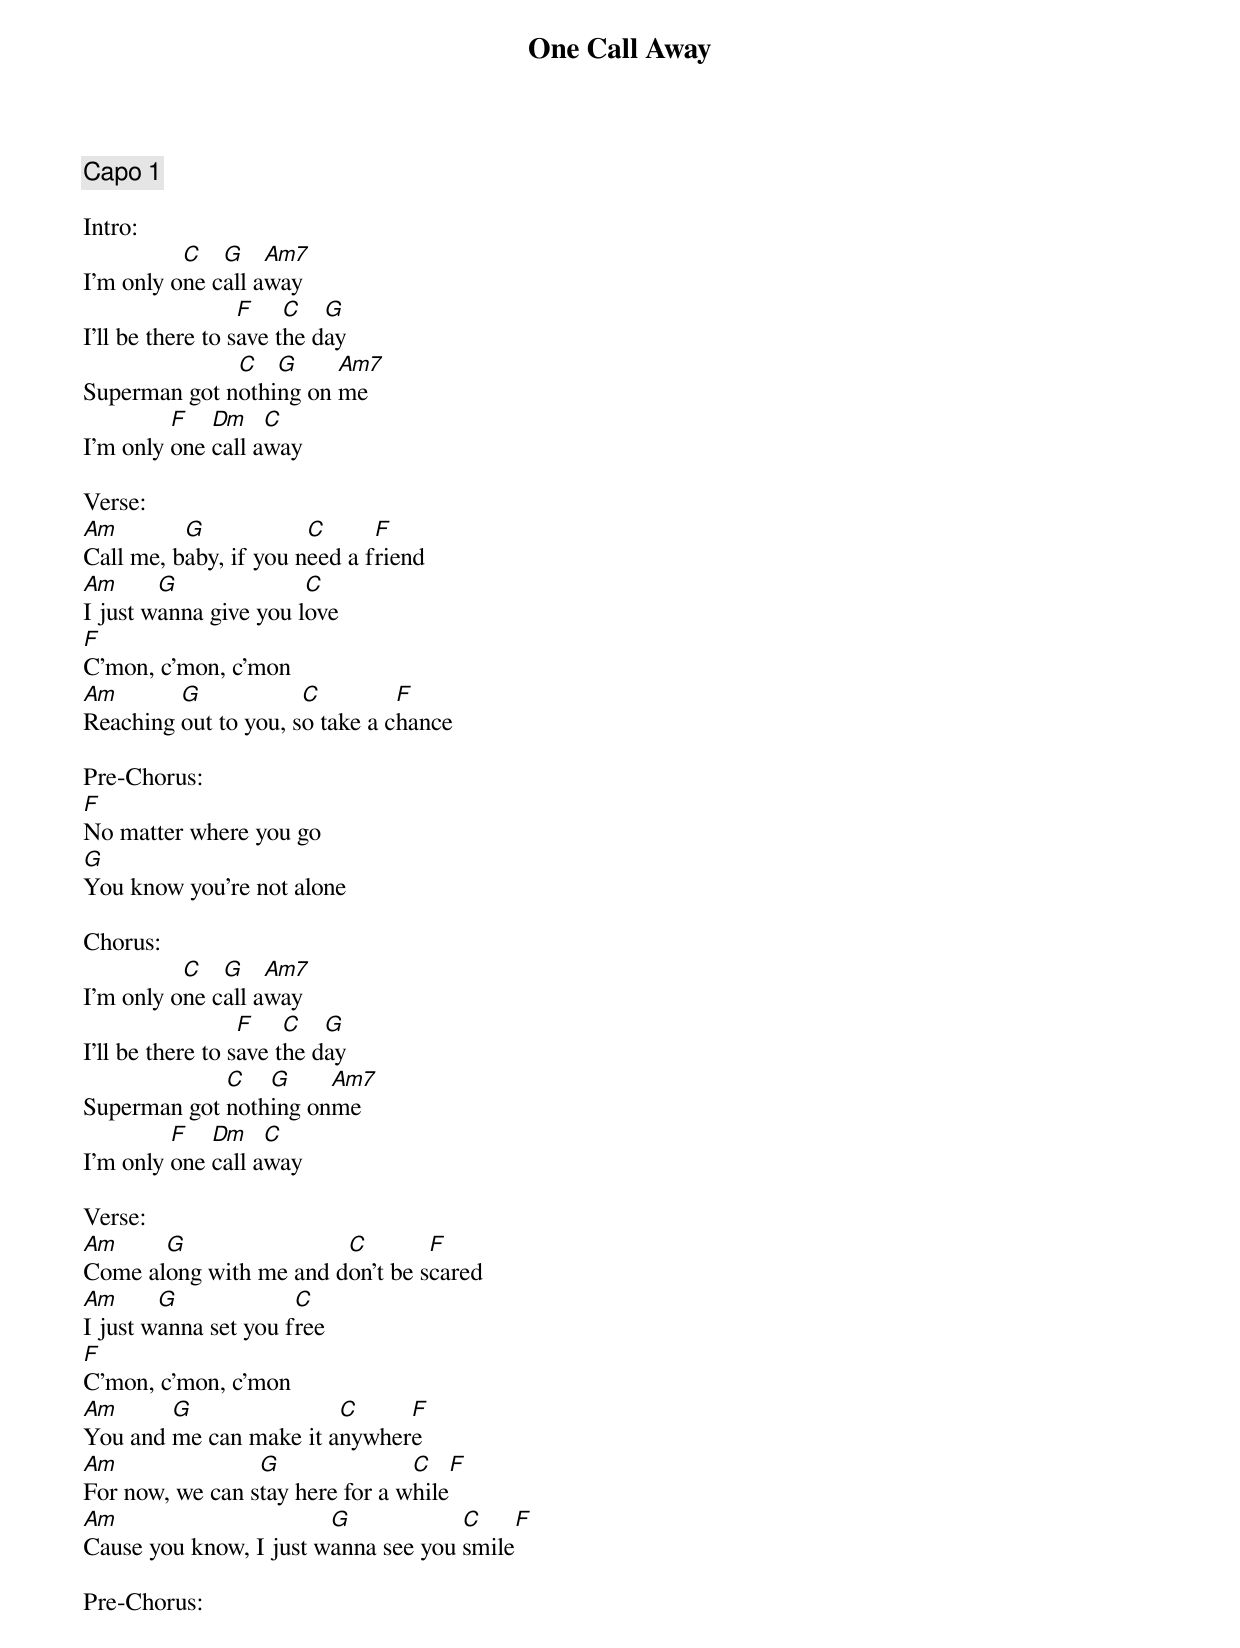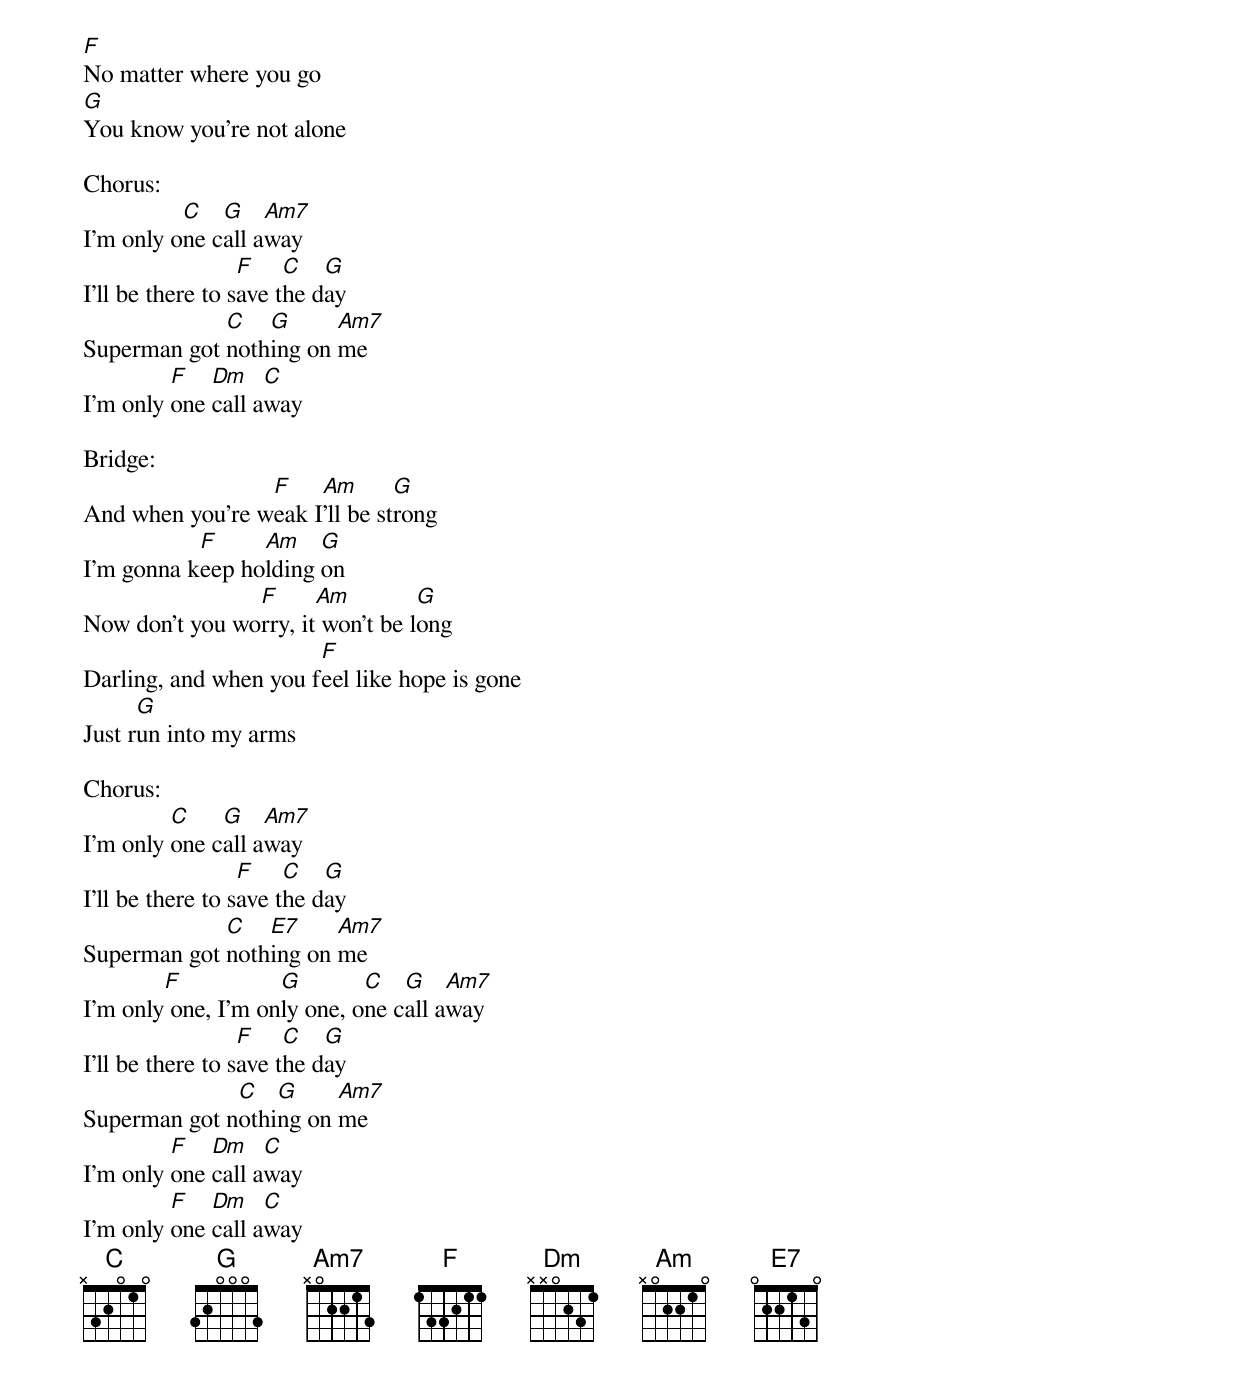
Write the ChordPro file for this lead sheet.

{title:One Call Away}
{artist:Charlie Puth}
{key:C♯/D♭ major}
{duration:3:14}
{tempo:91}
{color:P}

{comment: Capo 1}

Intro:
I'm only o[C]ne c[G]all a[Am7]way
I'll be there to s[F]ave t[C]he d[G]ay
Superman got n[C]othi[G]ng on [Am7]me
I'm only [F]one [Dm]call a[C]way

Verse:
[Am]Call me, b[G]aby, if you n[C]eed a f[F]riend
[Am]I just w[G]anna give you l[C]ove
[F]C'mon, c'mon, c'mon
[Am]Reaching [G]out to you, s[C]o take a c[F]hance

Pre-Chorus:
[F]No matter where you go
[G]You know you're not alone

Chorus:
I'm only o[C]ne c[G]all a[Am7]way
I'll be there to s[F]ave t[C]he d[G]ay
Superman got [C]noth[G]ing on[Am7]me
I'm only [F]one [Dm]call a[C]way

Verse:
[Am]Come al[G]ong with me and d[C]on't be s[F]cared
[Am]I just w[G]anna set you f[C]ree
[F]C'mon, c'mon, c'mon
[Am]You and [G]me can make it a[C]nywher[F]e
[Am]For now, we can s[G]tay here for a w[C]hile[F]
[Am]Cause you know, I just w[G]anna see you [C]smile[F]

Pre-Chorus:
[F]No matter where you go
[G]You know you're not alone

Chorus:
I'm only o[C]ne c[G]all a[Am7]way
I'll be there to s[F]ave t[C]he d[G]ay
Superman got [C]noth[G]ing on [Am7]me
I'm only [F]one [Dm]call a[C]way

Bridge:
And when you're w[F]eak I[Am]'ll be st[G]rong
I'm gonna k[F]eep ho[Am]lding [G]on
Now don't you wo[F]rry, it[Am] won't be l[G]ong
Darling, and when you f[F]eel like hope is gone
Just r[G]un into my arms

Chorus:
I'm only [C]one c[G]all a[Am7]way
I'll be there to s[F]ave t[C]he d[G]ay
Superman got [C]noth[E7]ing on [Am7]me
I'm only[F] one, I'm on[G]ly one, o[C]ne c[G]all a[Am7]way
I'll be there to s[F]ave t[C]he d[G]ay
Superman got n[C]othi[G]ng on [Am7]me
I'm only [F]one [Dm]call a[C]way
I'm only [F]one [Dm]call a[C]way
